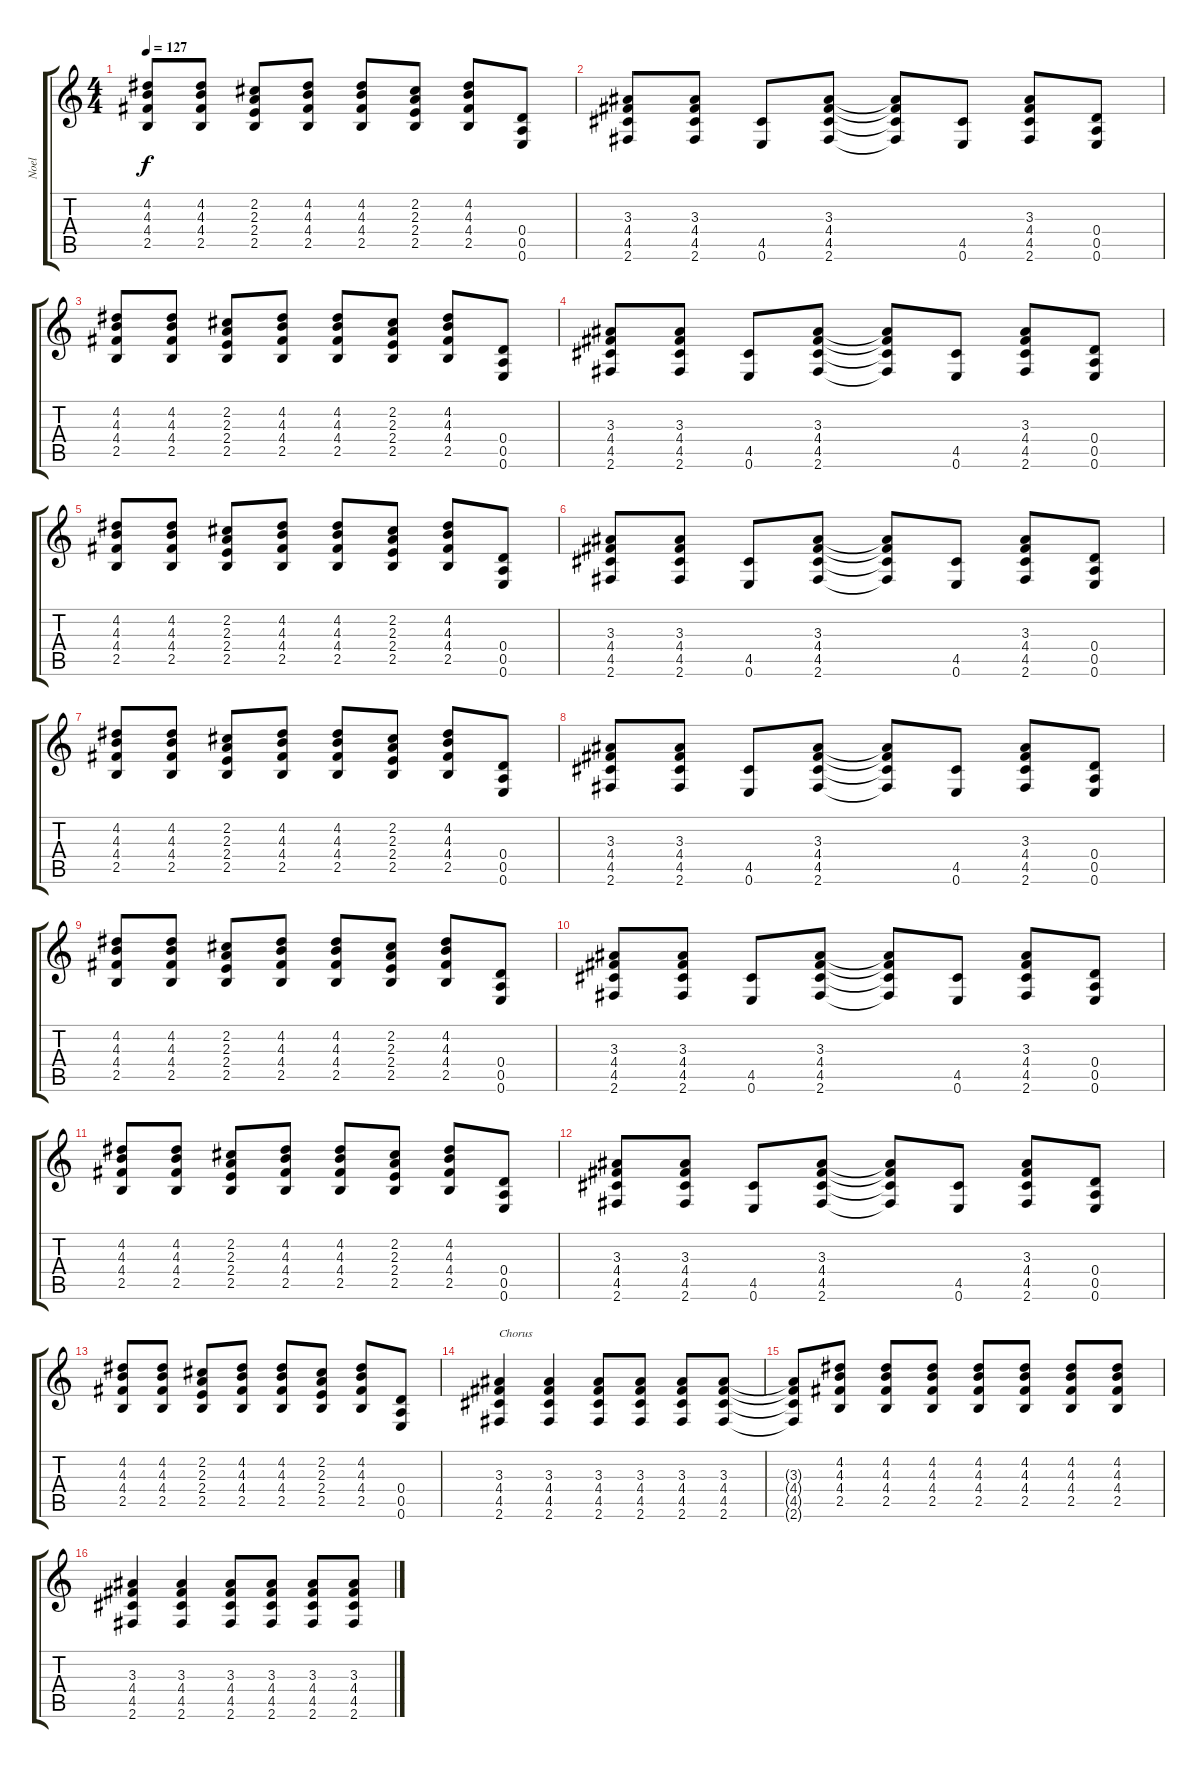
\track ("Noel" "Noel") {instrument distortionguitar}
\staff {score tabs}
\tuning (E4 B3 G3 D3 A2 E2) {hide}
\ts (4 4)
\tempo 127
\clef g2
\ks c
(4.2 4.3 4.4 2.5).8{dy f} (4.2 4.3 4.4 2.5).8 (2.2 2.3 2.4 2.5).8 (4.2 4.3 4.4 2.5).8 (4.2 4.3 4.4 2.5).8 (2.2 2.3 2.4 2.5).8 (4.2 4.3 4.4 2.5).8 (0.4 0.5 0.6).8 |
(3.3 4.4 4.5 2.6).8 (3.3 4.4 4.5 2.6).8 (4.5 0.6).8 (3.3 4.4 4.5 2.6).8 (3.3{t} 4.4{t} 4.5{t} 2.6{t}).8 (4.5 0.6).8 (3.3 4.4 4.5 2.6).8 (0.4 0.5 0.6).8 |
(4.2 4.3 4.4 2.5).8 (4.2 4.3 4.4 2.5).8 (2.2 2.3 2.4 2.5).8 (4.2 4.3 4.4 2.5).8 (4.2 4.3 4.4 2.5).8 (2.2 2.3 2.4 2.5).8 (4.2 4.3 4.4 2.5).8 (0.4 0.5 0.6).8 |
(3.3 4.4 4.5 2.6).8 (3.3 4.4 4.5 2.6).8 (4.5 0.6).8 (3.3 4.4 4.5 2.6).8 (3.3{t} 4.4{t} 4.5{t} 2.6{t}).8 (4.5 0.6).8 (3.3 4.4 4.5 2.6).8 (0.4 0.5 0.6).8 |
(4.2 4.3 4.4 2.5).8 (4.2 4.3 4.4 2.5).8 (2.2 2.3 2.4 2.5).8 (4.2 4.3 4.4 2.5).8 (4.2 4.3 4.4 2.5).8 (2.2 2.3 2.4 2.5).8 (4.2 4.3 4.4 2.5).8 (0.4 0.5 0.6).8 |
(3.3 4.4 4.5 2.6).8 (3.3 4.4 4.5 2.6).8 (4.5 0.6).8 (3.3 4.4 4.5 2.6).8 (3.3{t} 4.4{t} 4.5{t} 2.6{t}).8 (4.5 0.6).8 (3.3 4.4 4.5 2.6).8 (0.4 0.5 0.6).8 |
(4.2 4.3 4.4 2.5).8 (4.2 4.3 4.4 2.5).8 (2.2 2.3 2.4 2.5).8 (4.2 4.3 4.4 2.5).8 (4.2 4.3 4.4 2.5).8 (2.2 2.3 2.4 2.5).8 (4.2 4.3 4.4 2.5).8 (0.4 0.5 0.6).8 |
(3.3 4.4 4.5 2.6).8 (3.3 4.4 4.5 2.6).8 (4.5 0.6).8 (3.3 4.4 4.5 2.6).8 (3.3{t} 4.4{t} 4.5{t} 2.6{t}).8 (4.5 0.6).8 (3.3 4.4 4.5 2.6).8 (0.4 0.5 0.6).8 |
(4.2 4.3 4.4 2.5).8 (4.2 4.3 4.4 2.5).8 (2.2 2.3 2.4 2.5).8 (4.2 4.3 4.4 2.5).8 (4.2 4.3 4.4 2.5).8 (2.2 2.3 2.4 2.5).8 (4.2 4.3 4.4 2.5).8 (0.4 0.5 0.6).8 |
(3.3 4.4 4.5 2.6).8 (3.3 4.4 4.5 2.6).8 (4.5 0.6).8 (3.3 4.4 4.5 2.6).8 (3.3{t} 4.4{t} 4.5{t} 2.6{t}).8 (4.5 0.6).8 (3.3 4.4 4.5 2.6).8 (0.4 0.5 0.6).8 |
(4.2 4.3 4.4 2.5).8 (4.2 4.3 4.4 2.5).8 (2.2 2.3 2.4 2.5).8 (4.2 4.3 4.4 2.5).8 (4.2 4.3 4.4 2.5).8 (2.2 2.3 2.4 2.5).8 (4.2 4.3 4.4 2.5).8 (0.4 0.5 0.6).8 |
(3.3 4.4 4.5 2.6).8 (3.3 4.4 4.5 2.6).8 (4.5 0.6).8 (3.3 4.4 4.5 2.6).8 (3.3{t} 4.4{t} 4.5{t} 2.6{t}).8 (4.5 0.6).8 (3.3 4.4 4.5 2.6).8 (0.4 0.5 0.6).8 |
(4.2 4.3 4.4 2.5).8 (4.2 4.3 4.4 2.5).8 (2.2 2.3 2.4 2.5).8 (4.2 4.3 4.4 2.5).8 (4.2 4.3 4.4 2.5).8 (2.2 2.3 2.4 2.5).8 (4.2 4.3 4.4 2.5).8 (0.4 0.5 0.6).8 |
(3.3 4.4 4.5 2.6).4{txt "Chorus"} (3.3 4.4 4.5 2.6).4 (3.3 4.4 4.5 2.6).8 (3.3 4.4 4.5 2.6).8 (3.3 4.4 4.5 2.6).8 (3.3 4.4 4.5 2.6).8 |
(3.3{t} 4.4{t} 4.5{t} 2.6{t}).8 (4.2 4.3 4.4 2.5).8 (4.2 4.3 4.4 2.5).8 (4.2 4.3 4.4 2.5).8 (4.2 4.3 4.4 2.5).8 (4.2 4.3 4.4 2.5).8 (4.2 4.3 4.4 2.5).8 (4.2 4.3 4.4 2.5).8 |
(3.3 4.4 4.5 2.6).4 (3.3 4.4 4.5 2.6).4 (3.3 4.4 4.5 2.6).8 (3.3 4.4 4.5 2.6).8 (3.3 4.4 4.5 2.6).8 (3.3 4.4 4.5 2.6).8
